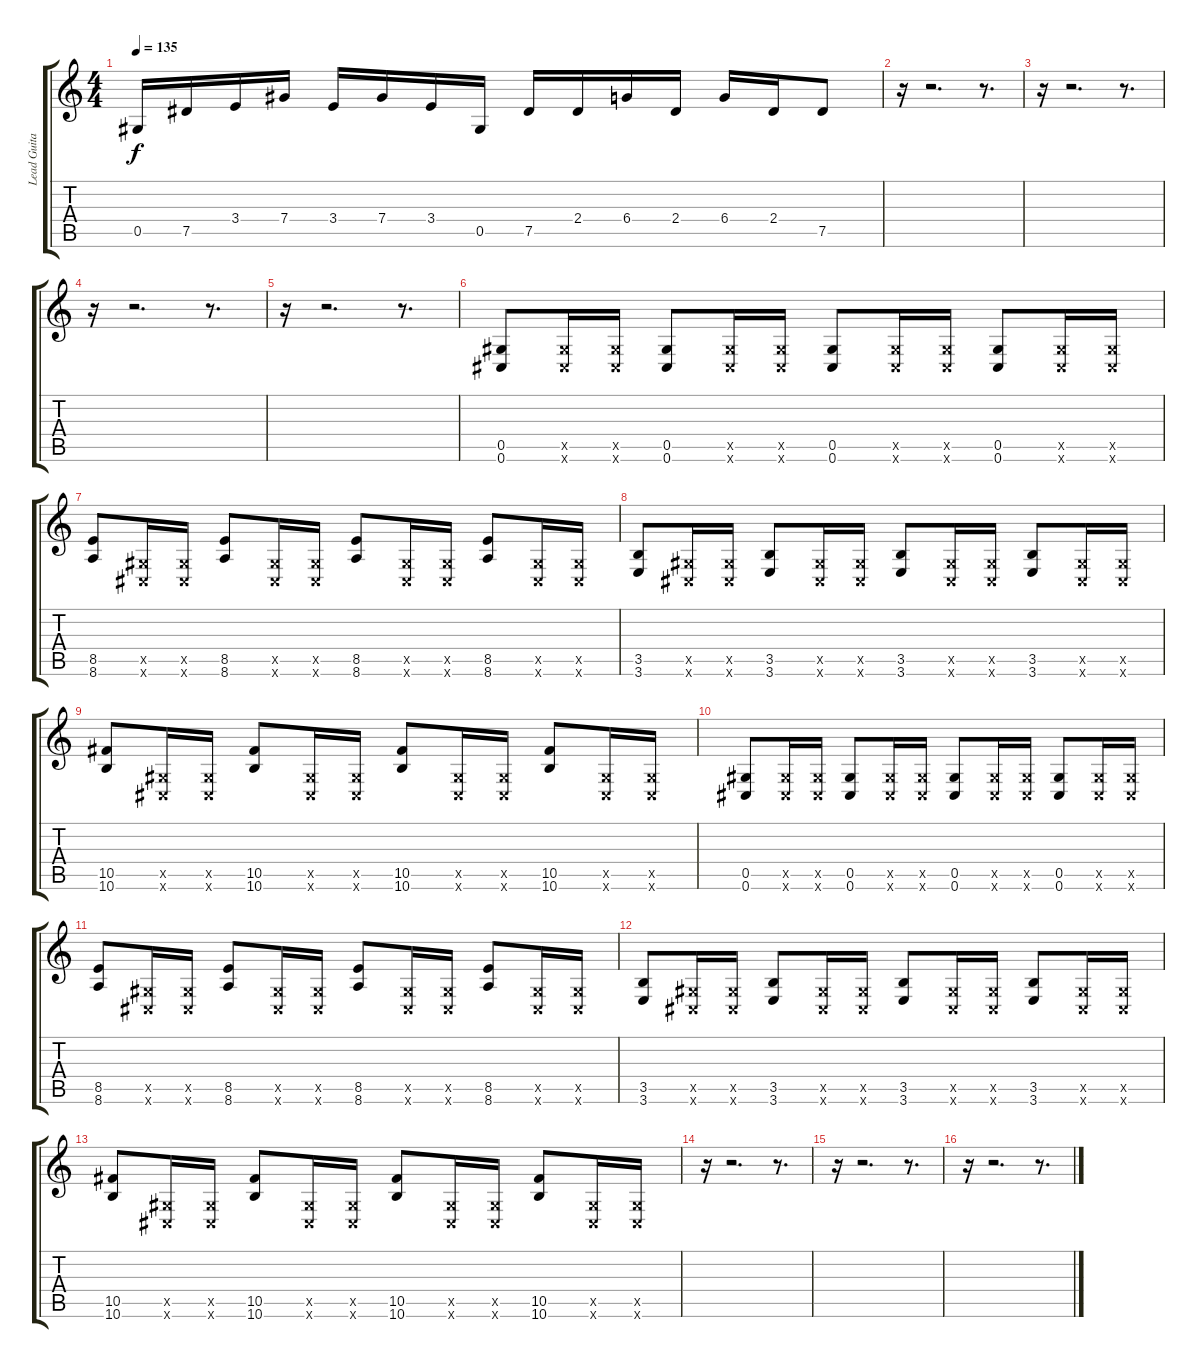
\track ("Lead Guitar - Andrew Whiting" "Lead Guita") {instrument distortionguitar}
\staff {score tabs}
\tuning (Eb4 Bb3 Gb3 Db3 Ab2 Db2) {hide}
\ts (4 4)
\tempo 135
\clef g2
\ks c
0.5.16{dy f} 7.5.16 3.4.16 7.4.16 3.4.16 7.4.16 3.4.16 0.5.16 7.5.16 2.4.16 6.4.16 2.4.16 6.4.16 2.4.16 7.5.8 |
r.16 r.2{d} r.8{d} |
r.16 r.2{d} r.8{d} |
r.16 r.2{d} r.8{d} |
r.16 r.2{d} r.8{d} |
(0.5 0.6).8 (0.5{x} 0.6{x}).16 (0.5{x} 0.6{x}).16 (0.5 0.6).8 (0.5{x} 0.6{x}).16 (0.5{x} 0.6{x}).16 (0.5 0.6).8 (0.5{x} 0.6{x}).16 (0.5{x} 0.6{x}).16 (0.5 0.6).8 (0.5{x} 0.6{x}).16 (0.5{x} 0.6{x}).16 |
(8.5 8.6).8 (0.5{x} 0.6{x}).16 (0.5{x} 0.6{x}).16 (8.5 8.6).8 (0.5{x} 0.6{x}).16 (0.5{x} 0.6{x}).16 (8.5 8.6).8 (0.5{x} 0.6{x}).16 (0.5{x} 0.6{x}).16 (8.5 8.6).8 (0.5{x} 0.6{x}).16 (0.5{x} 0.6{x}).16 |
(3.5 3.6).8 (0.5{x} 0.6{x}).16 (0.5{x} 0.6{x}).16 (3.5 3.6).8 (0.5{x} 0.6{x}).16 (0.5{x} 0.6{x}).16 (3.5 3.6).8 (0.5{x} 0.6{x}).16 (0.5{x} 0.6{x}).16 (3.5 3.6).8 (0.5{x} 0.6{x}).16 (0.5{x} 0.6{x}).16 |
(10.5 10.6).8 (0.5{x} 0.6{x}).16 (0.5{x} 0.6{x}).16 (10.5 10.6).8 (0.5{x} 0.6{x}).16 (0.5{x} 0.6{x}).16 (10.5 10.6).8 (0.5{x} 0.6{x}).16 (0.5{x} 0.6{x}).16 (10.5 10.6).8 (0.5{x} 0.6{x}).16 (0.5{x} 0.6{x}).16 |
(0.5 0.6).8 (0.5{x} 0.6{x}).16 (0.5{x} 0.6{x}).16 (0.5 0.6).8 (0.5{x} 0.6{x}).16 (0.5{x} 0.6{x}).16 (0.5 0.6).8 (0.5{x} 0.6{x}).16 (0.5{x} 0.6{x}).16 (0.5 0.6).8 (0.5{x} 0.6{x}).16 (0.5{x} 0.6{x}).16 |
(8.5 8.6).8 (0.5{x} 0.6{x}).16 (0.5{x} 0.6{x}).16 (8.5 8.6).8 (0.5{x} 0.6{x}).16 (0.5{x} 0.6{x}).16 (8.5 8.6).8 (0.5{x} 0.6{x}).16 (0.5{x} 0.6{x}).16 (8.5 8.6).8 (0.5{x} 0.6{x}).16 (0.5{x} 0.6{x}).16 |
(3.5 3.6).8 (0.5{x} 0.6{x}).16 (0.5{x} 0.6{x}).16 (3.5 3.6).8 (0.5{x} 0.6{x}).16 (0.5{x} 0.6{x}).16 (3.5 3.6).8 (0.5{x} 0.6{x}).16 (0.5{x} 0.6{x}).16 (3.5 3.6).8 (0.5{x} 0.6{x}).16 (0.5{x} 0.6{x}).16 |
(10.5 10.6).8 (0.5{x} 0.6{x}).16 (0.5{x} 0.6{x}).16 (10.5 10.6).8 (0.5{x} 0.6{x}).16 (0.5{x} 0.6{x}).16 (10.5 10.6).8 (0.5{x} 0.6{x}).16 (0.5{x} 0.6{x}).16 (10.5 10.6).8 (0.5{x} 0.6{x}).16 (0.5{x} 0.6{x}).16 |
r.16 r.2{d} r.8{d} |
r.16 r.2{d} r.8{d} |
r.16 r.2{d} r.8{d}
